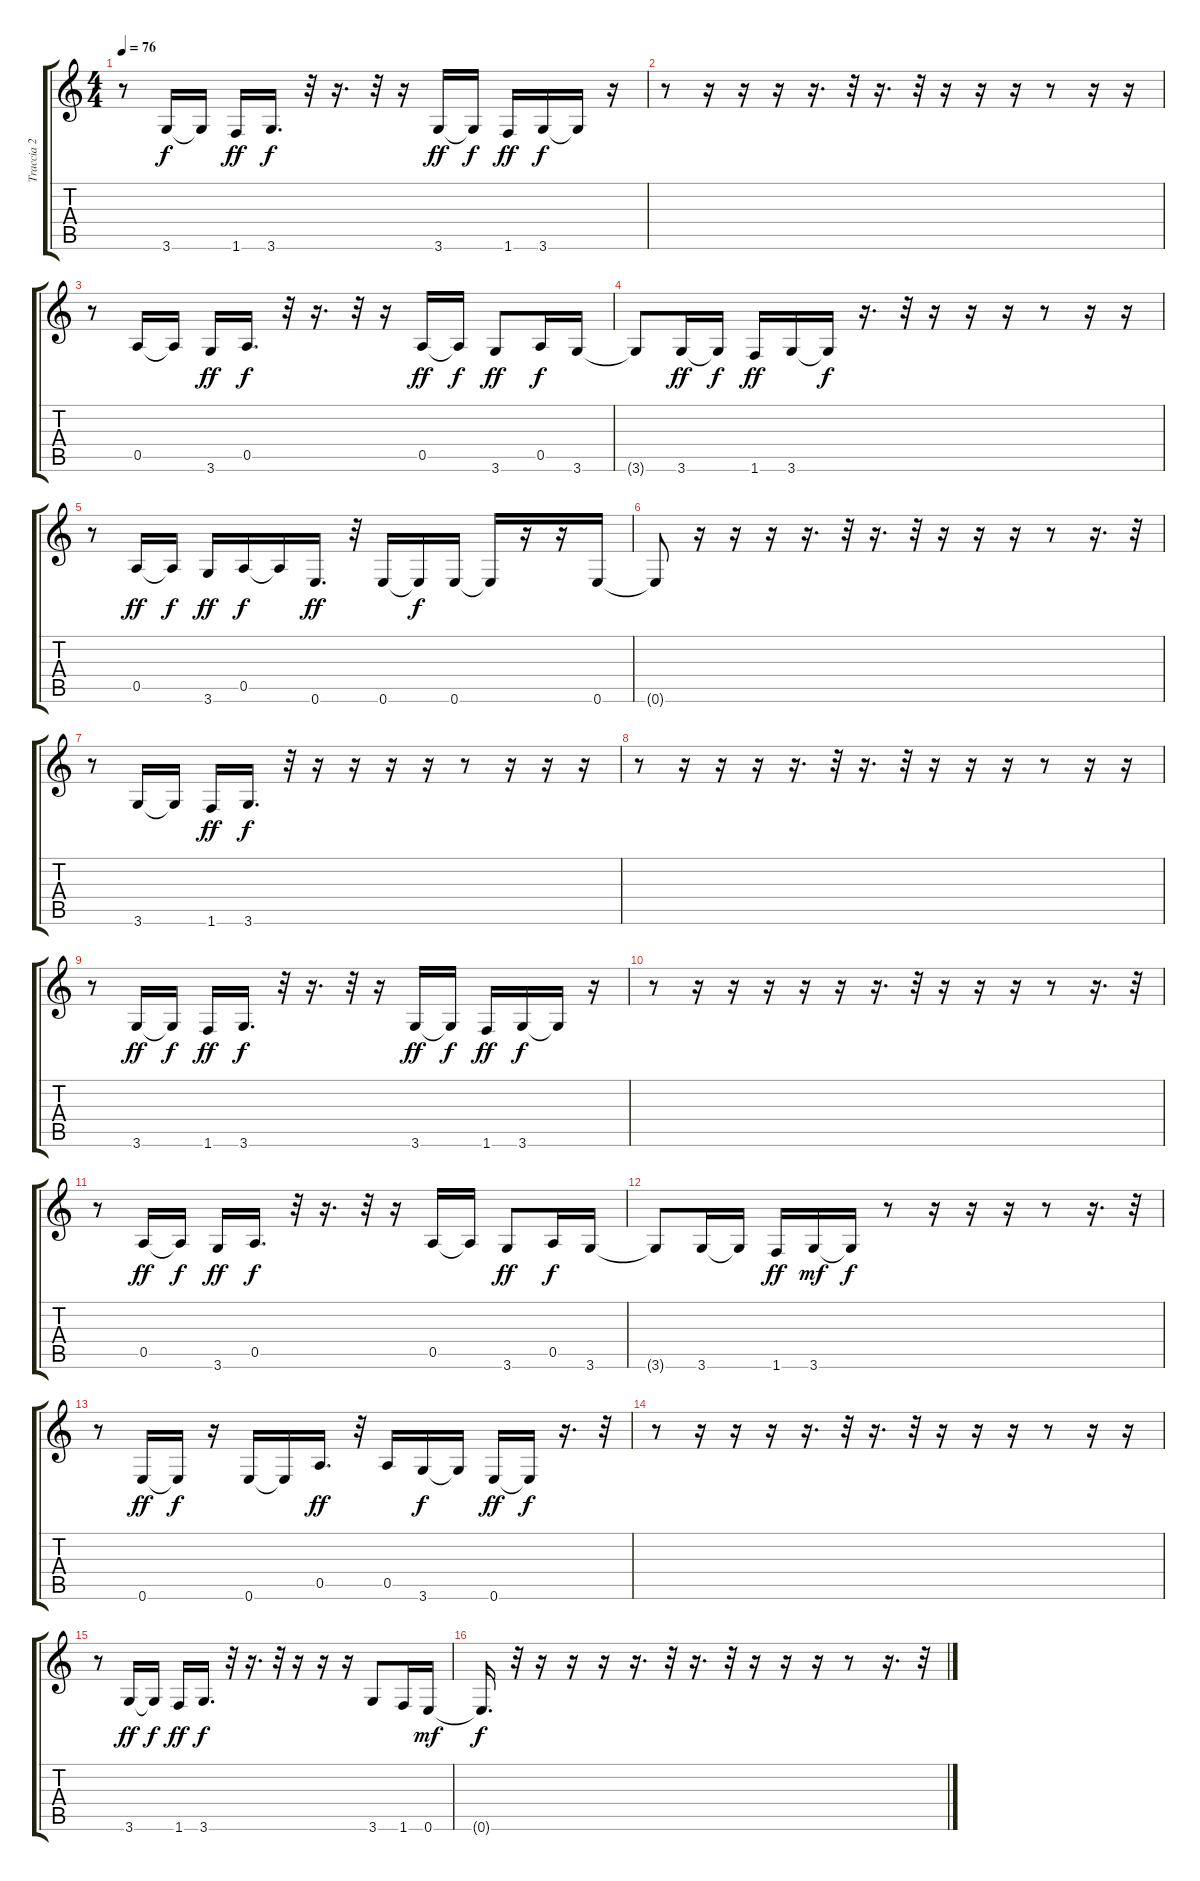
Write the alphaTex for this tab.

\track ("Traccia 2" "Traccia 2") {instrument slapbass1}
\staff {score tabs}
\tuning (E4 B3 G3 D3 A2 E2) {hide}
\ts (4 4)
\tempo 76
\clef g2
\ks c
r.8{dy f} 3.6.16 3.6{t}.16 1.6.16{dy ff} 3.6.16{d dy f} r.32 r.16{d} r.32 r.16 3.6.16{dy ff} 3.6{t}.16{dy f} 1.6.16{dy ff} 3.6.16{dy f} 3.6{t}.16 r.16 |
r.8 r.16 r.16 r.16 r.16{d} r.32 r.16{d} r.32 r.16 r.16 r.16 r.8 r.16 r.16 |
r.8 0.5.16 0.5{t}.16 3.6.16{dy ff} 0.5.16{d dy f} r.32 r.16{d} r.32 r.16 0.5.16{dy ff} 0.5{t}.16{dy f} 3.6.8{dy ff} 0.5.16{dy f} 3.6.16 |
3.6{t}.8 3.6.16{dy ff} 3.6{t}.16{dy f} 1.6.16{dy ff} 3.6.16 3.6{t}.16{dy f} r.16{d} r.32 r.16 r.16 r.16 r.8 r.16 r.16 |
r.8 0.5.16{dy ff} 0.5{t}.16{dy f} 3.6.16{dy ff} 0.5.16{dy f} 0.5{t}.16 0.6.16{d dy ff} r.32 0.6.16 0.6{t}.16{dy f} 0.6.16 0.6{t}.16 r.16 r.16 0.6.16 |
0.6{t}.8 r.16 r.16 r.16 r.16{d} r.32 r.16{d} r.32 r.16 r.16 r.16 r.8 r.16{d} r.32 |
r.8 3.6.16 3.6{t}.16 1.6.16{dy ff} 3.6.16{d dy f} r.32 r.16 r.16 r.16 r.16 r.8 r.16 r.16 r.16 |
r.8 r.16 r.16 r.16 r.16{d} r.32 r.16{d} r.32 r.16 r.16 r.16 r.8 r.16 r.16 |
r.8 3.6.16{dy ff} 3.6{t}.16{dy f} 1.6.16{dy ff} 3.6.16{d dy f} r.32 r.16{d} r.32 r.16 3.6.16{dy ff} 3.6{t}.16{dy f} 1.6.16{dy ff} 3.6.16{dy f} 3.6{t}.16 r.16 |
r.8 r.16 r.16 r.16 r.16 r.16 r.16{d} r.32 r.16 r.16 r.16 r.8 r.16{d} r.32 |
r.8 0.5.16{dy ff} 0.5{t}.16{dy f} 3.6.16{dy ff} 0.5.16{d dy f} r.32 r.16{d} r.32 r.16 0.5.16 0.5{t}.16 3.6.8{dy ff} 0.5.16{dy f} 3.6.16 |
3.6{t}.8 3.6.16 3.6{t}.16 1.6.16{dy ff} 3.6.16{dy mf} 3.6{t}.16{dy f} r.8 r.16 r.16 r.16 r.8 r.16{d} r.32 |
r.8 0.6.16{dy ff} 0.6{t}.16{dy f} r.16 0.6.16 0.6{t}.16 0.5.16{d dy ff} r.32 0.5.16 3.6.16{dy f} 3.6{t}.16 0.6.16{dy ff} 0.6{t}.16{dy f} r.16{d} r.32 |
r.8 r.16 r.16 r.16 r.16{d} r.32 r.16{d} r.32 r.16 r.16 r.16 r.8 r.16 r.16 |
r.8 3.6.16{dy ff} 3.6{t}.16{dy f} 1.6.16{dy ff} 3.6.16{d dy f} r.32 r.16{d} r.32 r.16 r.16 r.16 3.6.8 1.6.16 0.6.16{dy mf} |
0.6{t}.16{d dy f} r.32 r.16 r.16 r.16 r.16{d} r.32 r.16{d} r.32 r.16 r.16 r.16 r.8 r.16{d} r.32
